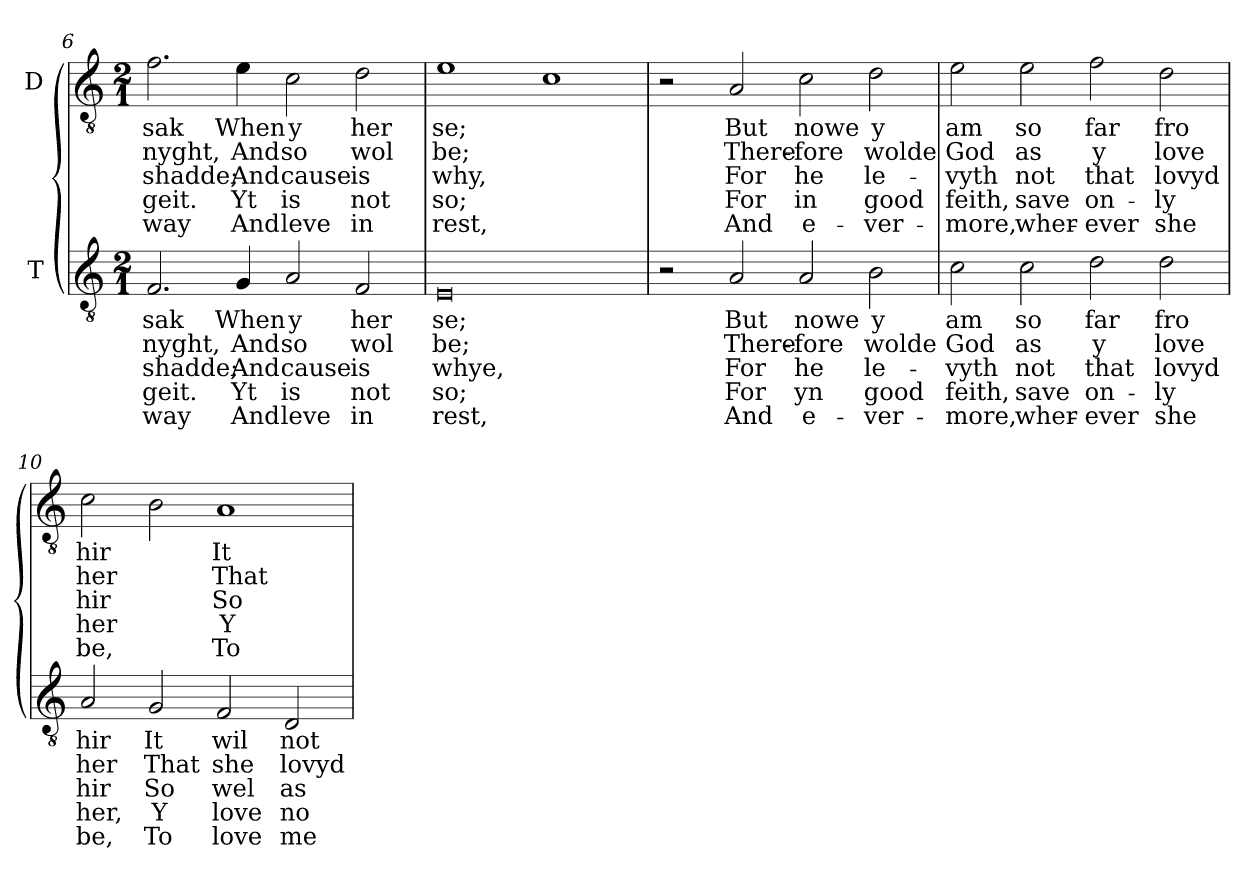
**kern	**text	**text	**text	**text	**text	**kern	**text	**text	**text	**text	**text
*part2	*part2	*part2	*part2	*part2	*part2	*part1	*part1	*part1	*part1	*part1	*part1
*staff2	*staff2	*staff2	*staff2	*staff2	*staff2	*staff1	*staff1	*staff1	*staff1	*staff1	*staff1
*I"T	*	*	*	*	*	*I"D	*	*	*	*	*
*clefGv2	*	*	*	*	*	*clefGv2	*	*	*	*	*
*ITrd7c12	*	*	*	*	*	*ITrd7c12	*	*	*	*	*
*k[]	*	*	*	*	*	*k[]	*	*	*	*	*
*C:	*	*	*	*	*	*C:	*	*	*	*	*
*M2/1	*	*	*	*	*	*M2/1	*	*	*	*	*
=6	=6	=6	=6	=6	=6	=6	=6	=6	=6	=6	=6
!	!LO:LY:b:color=#000000	!LO:LY:b:color=#000000	!LO:LY:b:color=#000000	!LO:LY:b:color=#000000	!LO:LY:b:color=#000000	!	!	!	!	!	!
!	!	!	!	!	!	!	!LO:LY:b:color=#000000	!LO:LY:b:color=#000000	!LO:LY:b:color=#000000	!LO:LY:b:color=#000000	!LO:LY:b:color=#000000
2.FFi/	sak	nyght,	shadde;	-geit.	-way	2.Fi\	sak	nyght,	shadde;	-geit.	-way
!	!LO:LY:b:color=#000000	!LO:LY:b:color=#000000	!LO:LY:b:color=#000000	!LO:LY:b:color=#000000	!LO:LY:b:color=#000000	!	!	!	!	!	!
!	!	!	!	!	!	!	!LO:LY:b:color=#000000	!LO:LY:b:color=#000000	!LO:LY:b:color=#000000	!LO:LY:b:color=#000000	!LO:LY:b:color=#000000
4GGi/	When	And	And	Yt	And	4Ei\	When	And	And	Yt	And
!	!LO:LY:b:color=#000000	!LO:LY:b:color=#000000	!LO:LY:b:color=#000000	!LO:LY:b:color=#000000	!LO:LY:b:color=#000000	!	!	!	!	!	!
!	!	!	!	!	!	!	!LO:LY:b:color=#000000	!LO:LY:b:color=#000000	!LO:LY:b:color=#000000	!LO:LY:b:color=#000000	!LO:LY:b:color=#000000
2AAi/	y	so	cause	is	leve	2Ci\	y	so	cause	is	leve
!	!LO:LY:b:color=#000000	!LO:LY:b:color=#000000	!LO:LY:b:color=#000000	!LO:LY:b:color=#000000	!LO:LY:b:color=#000000	!	!	!	!	!	!
!	!	!	!	!	!	!	!LO:LY:b:color=#000000	!LO:LY:b:color=#000000	!LO:LY:b:color=#000000	!LO:LY:b:color=#000000	!LO:LY:b:color=#000000
2FFi/	her	wol	is	not	in	2Di\	her	wol	is	not	in
!!LO:LB:g=z
=7	=7	=7	=7	=7	=7	=7	=7	=7	=7	=7	=7
!	!LO:LY:b:color=#000000	!LO:LY:b:color=#000000	!LO:LY:b:color=#000000	!LO:LY:b:color=#000000	!LO:LY:b:color=#000000	!	!	!	!	!	!
!	!	!	!	!	!	!	!LO:LY:b:color=#000000	!LO:LY:b:color=#000000	!LO:LY:b:color=#000000	!LO:LY:b:color=#000000	!LO:LY:b:color=#000000
0EEi/	se;	be;	whye,	so;	rest,	1Ei\	se;	be;	why,	so;	rest,
.	.	.	.	.	.	1Ci\	.	.	.	.	.
=8	=8	=8	=8	=8	=8	=8	=8	=8	=8	=8	=8
2r	.	.	.	.	.	2r	.	.	.	.	.
!	!LO:LY:b:color=#000000	!LO:LY:b:color=#000000	!LO:LY:b:color=#000000	!LO:LY:b:color=#000000	!LO:LY:b:color=#000000	!	!	!	!	!	!
!	!	!	!	!	!	!	!LO:LY:b:color=#000000	!LO:LY:b:color=#000000	!LO:LY:b:color=#000000	!LO:LY:b:color=#000000	!LO:LY:b:color=#000000
2AAi/	But	There-	For	For	And	2AAi/	But	There-	For	For	And
!	!LO:LY:b:color=#000000	!LO:LY:b:color=#000000	!LO:LY:b:color=#000000	!LO:LY:b:color=#000000	!LO:LY:b:color=#000000	!	!	!	!	!	!
!	!	!	!	!	!	!	!LO:LY:b:color=#000000	!LO:LY:b:color=#000000	!LO:LY:b:color=#000000	!LO:LY:b:color=#000000	!LO:LY:b:color=#000000
2AAi/	nowe	-fore	he	yn	e-	2Ci\	nowe	-fore	he	in	e-
!	!LO:LY:b:color=#000000	!LO:LY:b:color=#000000	!LO:LY:b:color=#000000	!LO:LY:b:color=#000000	!LO:LY:b:color=#000000	!	!	!	!	!	!
!	!	!	!	!	!	!	!LO:LY:b:color=#000000	!LO:LY:b:color=#000000	!LO:LY:b:color=#000000	!LO:LY:b:color=#000000	!LO:LY:b:color=#000000
2BBi\	y	wolde	le-	good	-ver-	2Di\	y	wolde	le-	good	-ver-
=9	=9	=9	=9	=9	=9	=9	=9	=9	=9	=9	=9
!	!LO:LY:b:color=#000000	!LO:LY:b:color=#000000	!LO:LY:b:color=#000000	!LO:LY:b:color=#000000	!LO:LY:b:color=#000000	!	!	!	!	!	!
!	!	!	!	!	!	!	!LO:LY:b:color=#000000	!LO:LY:b:color=#000000	!LO:LY:b:color=#000000	!LO:LY:b:color=#000000	!LO:LY:b:color=#000000
2Ci\	am	God	-vyth	feith,	-more,	2Ei\	am	God	-vyth	feith,	-more,
!	!LO:LY:b:color=#000000	!LO:LY:b:color=#000000	!LO:LY:b:color=#000000	!LO:LY:b:color=#000000	!LO:LY:b:color=#000000	!	!	!	!	!	!
!	!	!	!	!	!	!	!LO:LY:b:color=#000000	!LO:LY:b:color=#000000	!LO:LY:b:color=#000000	!LO:LY:b:color=#000000	!LO:LY:b:color=#000000
2Ci\	so	as	not	save	wher-	2Ei\	so	as	not	save	wher-
!	!LO:LY:b:color=#000000	!LO:LY:b:color=#000000	!LO:LY:b:color=#000000	!LO:LY:b:color=#000000	!LO:LY:b:color=#000000	!	!	!	!	!	!
!	!	!	!	!	!	!	!LO:LY:b:color=#000000	!LO:LY:b:color=#000000	!LO:LY:b:color=#000000	!LO:LY:b:color=#000000	!LO:LY:b:color=#000000
2Di\	far	y	that	on-	-ever	2Fi\	far	y	that	on-	-ever
!	!LO:LY:b:color=#000000	!LO:LY:b:color=#000000	!LO:LY:b:color=#000000	!LO:LY:b:color=#000000	!LO:LY:b:color=#000000	!	!	!	!	!	!
!	!	!	!	!	!	!	!LO:LY:b:color=#000000	!LO:LY:b:color=#000000	!LO:LY:b:color=#000000	!LO:LY:b:color=#000000	!LO:LY:b:color=#000000
2Di\	fro	love	lovyd	-ly	she	2Di\	fro	love	lovyd	-ly	she
=10	=10	=10	=10	=10	=10	=10	=10	=10	=10	=10	=10
!	!LO:LY:b:color=#000000	!LO:LY:b:color=#000000	!LO:LY:b:color=#000000	!LO:LY:b:color=#000000	!LO:LY:b:color=#000000	!	!	!	!	!	!
!	!	!	!	!	!	!	!LO:LY:b:color=#000000	!LO:LY:b:color=#000000	!LO:LY:b:color=#000000	!LO:LY:b:color=#000000	!LO:LY:b:color=#000000
2AAi/	hir	her	hir	her,	be,	2Ci\	hir	her	hir	her	be,
!	!LO:LY:b:color=#000000	!LO:LY:b:color=#000000	!LO:LY:b:color=#000000	!LO:LY:b:color=#000000	!LO:LY:b:color=#000000	!	!	!	!	!	!
2GGi/	It	That	So	Y	To	2BBi\	.	.	.	.	.
!	!LO:LY:b:color=#000000	!LO:LY:b:color=#000000	!LO:LY:b:color=#000000	!LO:LY:b:color=#000000	!LO:LY:b:color=#000000	!	!	!	!	!	!
!	!	!	!	!	!	!	!LO:LY:b:color=#000000	!LO:LY:b:color=#000000	!LO:LY:b:color=#000000	!LO:LY:b:color=#000000	!LO:LY:b:color=#000000
2FFi/	wil	she	wel	love	love	1AAi/	It	That	So	Y	To
!	!LO:LY:b:color=#000000	!LO:LY:b:color=#000000	!LO:LY:b:color=#000000	!LO:LY:b:color=#000000	!LO:LY:b:color=#000000	!	!	!	!	!	!
2DDi/	not	lovyd	as	no	me	.	.	.	.	.	.
=	=	=	=	=	=	=	=	=	=	=	=
*-	*-	*-	*-	*-	*-	*-	*-	*-	*-	*-	*-
